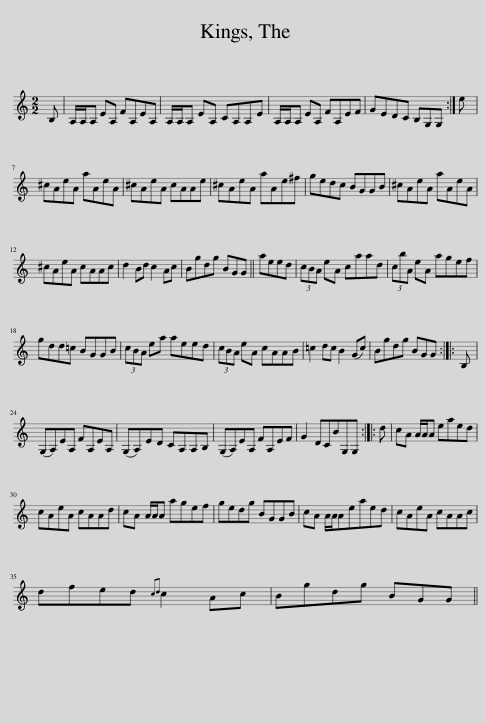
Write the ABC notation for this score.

X:1
L:1/8
M:2/2
I:linebreak $
K:C
V:1 treble
V:1
 B, | A,/A,/A, EA, FA,EA, | A,/A,/A, EA, CA,A,E | A,/A,/A, EA, FA,EF | GEDC B,G,G, :| %5
 e |$ ^cAeA aAeA | ^cAeA cAAe | ^cAeA aAe^f | gedc BGGB | %10
 ^cAeA aAeA |$ ^cAeA cAAc | d2 Bd c2 Ac | Bgdg BGG || aeed | %15
 (3cBA eA caad | (3cbA eA agef |$ gdd=c BGGB | (3cBA ea aeed | (3cBA eA cAAB | %20
 =c2 dc B2 (Gc) | Bgdg BGG :: B, |$ (G,A,)EA, FA,EA, | (G,A,)ED CA,A,B, | %25
 (G,A,)EA, FA,EF | G2 DCBG,G, :: d | cA A/A/A eaed |$ cAeA cAAd | %30
 cA A/A/A agef | gedg BGGB | cA A/A/Aeaed | cAeA cAAc |$ dfed{cd} c2 Ac | %35
 Bgdg BGG || %36
